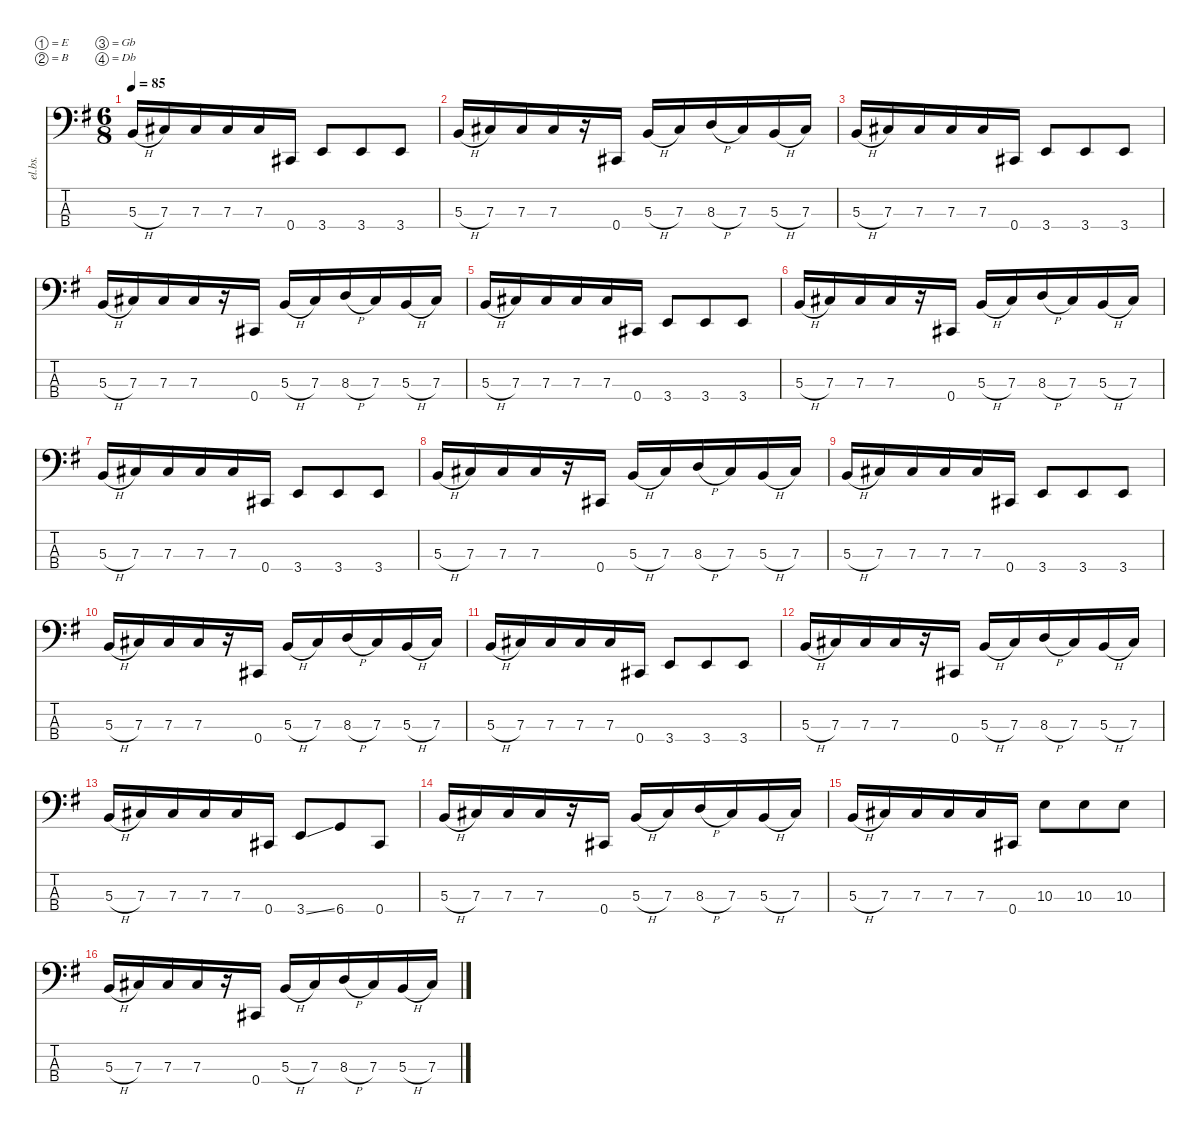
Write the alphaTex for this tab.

\defaultSystemsLayout 4
\hideDynamics
\bracketExtendMode nobrackets
\otherSystemsTrackNameOrientation horizontal
\track ("Paz Lenchantin" "el.bs.") {instrument electricbasspick}
\staff {score tabs}
\tuning (E2 B1 Gb1 Db1)
\ts (6 8)
\tempo 85
\clef f4
\ks eminor
5.3{h acc forcenatural}.16{dy f} 7.3{acc #}.16 7.3{acc #}.16 7.3{acc #}.16 7.3{acc #}.16 0.4{acc #}.16 3.4{acc forcenatural}.8 3.4{acc forcenatural}.8 3.4{acc forcenatural}.8 |
5.3{h acc forcenatural}.16 7.3{acc #}.16 7.3{acc #}.16 7.3{acc #}.16 r.16 0.4{acc #}.16 5.3{h acc forcenatural}.16 7.3{acc #}.16 8.3{h acc forcenatural}.16 7.3{acc #}.16 5.3{h acc forcenatural}.16 7.3{acc #}.16 |
5.3{h acc forcenatural}.16 7.3{acc #}.16 7.3{acc #}.16 7.3{acc #}.16 7.3{acc #}.16 0.4{acc #}.16 3.4{acc forcenatural}.8 3.4{acc forcenatural}.8 3.4{acc forcenatural}.8 |
5.3{h acc forcenatural}.16 7.3{acc #}.16 7.3{acc #}.16 7.3{acc #}.16 r.16 0.4{acc #}.16 5.3{h acc forcenatural}.16 7.3{acc #}.16 8.3{h acc forcenatural}.16 7.3{acc #}.16 5.3{h acc forcenatural}.16 7.3{acc #}.16 |
5.3{h acc forcenatural}.16 7.3{acc #}.16 7.3{acc #}.16 7.3{acc #}.16 7.3{acc #}.16 0.4{acc #}.16 3.4{acc forcenatural}.8 3.4{acc forcenatural}.8 3.4{acc forcenatural}.8 |
5.3{h acc forcenatural}.16 7.3{acc #}.16 7.3{acc #}.16 7.3{acc #}.16 r.16 0.4{acc #}.16 5.3{h acc forcenatural}.16 7.3{acc #}.16 8.3{h acc forcenatural}.16 7.3{acc #}.16 5.3{h acc forcenatural}.16 7.3{acc #}.16 |
5.3{h acc forcenatural}.16 7.3{acc #}.16 7.3{acc #}.16 7.3{acc #}.16 7.3{acc #}.16 0.4{acc #}.16 3.4{acc forcenatural}.8 3.4{acc forcenatural}.8 3.4{acc forcenatural}.8 |
5.3{h acc forcenatural}.16 7.3{acc #}.16 7.3{acc #}.16 7.3{acc #}.16 r.16 0.4{acc #}.16 5.3{h acc forcenatural}.16 7.3{acc #}.16 8.3{h acc forcenatural}.16 7.3{acc #}.16 5.3{h acc forcenatural}.16 7.3{acc #}.16 |
5.3{h acc forcenatural}.16 7.3{acc #}.16 7.3{acc #}.16 7.3{acc #}.16 7.3{acc #}.16 0.4{acc #}.16 3.4{acc forcenatural}.8 3.4{acc forcenatural}.8 3.4{acc forcenatural}.8 |
5.3{h acc forcenatural}.16 7.3{acc #}.16 7.3{acc #}.16 7.3{acc #}.16 r.16 0.4{acc #}.16 5.3{h acc forcenatural}.16 7.3{acc #}.16 8.3{h acc forcenatural}.16 7.3{acc #}.16 5.3{h acc forcenatural}.16 7.3{acc #}.16 |
5.3{h acc forcenatural}.16 7.3{acc #}.16 7.3{acc #}.16 7.3{acc #}.16 7.3{acc #}.16 0.4{acc #}.16 3.4{acc forcenatural}.8 3.4{acc forcenatural}.8 3.4{acc forcenatural}.8 |
5.3{h acc forcenatural}.16 7.3{acc #}.16 7.3{acc #}.16 7.3{acc #}.16 r.16 0.4{acc #}.16 5.3{h acc forcenatural}.16 7.3{acc #}.16 8.3{h acc forcenatural}.16 7.3{acc #}.16 5.3{h acc forcenatural}.16 7.3{acc #}.16 |
5.3{h acc forcenatural}.16 7.3{acc #}.16 7.3{acc #}.16 7.3{acc #}.16 7.3{acc #}.16 0.4{acc #}.16 3.4{ss acc forcenatural}.8 6.4{acc forcenatural}.8 0.4{acc #}.8 |
5.3{h acc forcenatural}.16 7.3{acc #}.16 7.3{acc #}.16 7.3{acc #}.16 r.16 0.4{acc #}.16 5.3{h acc forcenatural}.16 7.3{acc #}.16 8.3{h acc forcenatural}.16 7.3{acc #}.16 5.3{h acc forcenatural}.16 7.3{acc #}.16 |
5.3{h acc forcenatural}.16 7.3{acc #}.16 7.3{acc #}.16 7.3{acc #}.16 7.3{acc #}.16 0.4{acc #}.16 10.3{acc forcenatural}.8 10.3{acc forcenatural}.8 10.3{acc forcenatural}.8 |
5.3{h acc forcenatural}.16 7.3{acc #}.16 7.3{acc #}.16 7.3{acc #}.16 r.16 0.4{acc #}.16 5.3{h acc forcenatural}.16 7.3{acc #}.16 8.3{h acc forcenatural}.16 7.3{acc #}.16 5.3{h acc forcenatural}.16 7.3{acc #}.16
